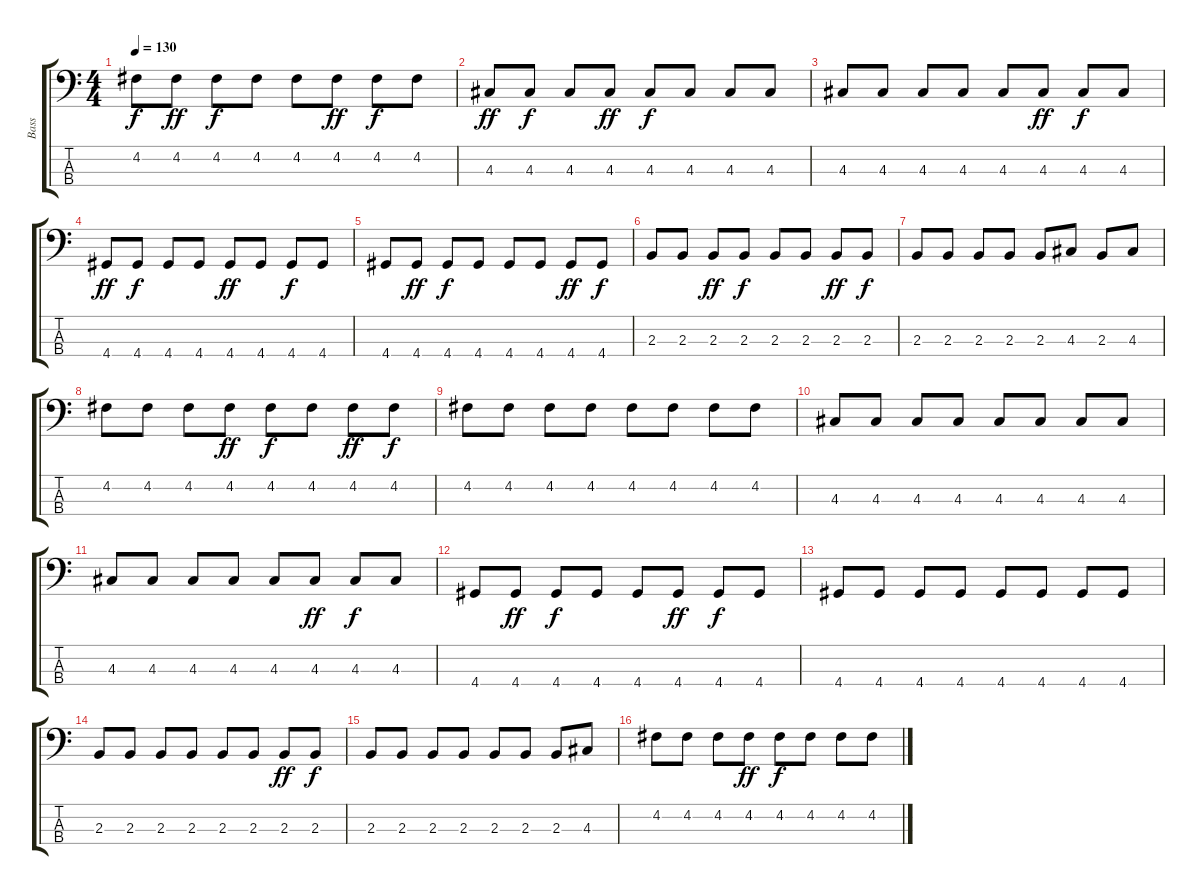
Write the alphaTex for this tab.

\track ("Bass" "Bass") {instrument electricbassfinger}
\staff {score tabs}
\tuning (G2 D2 A1 E1) {hide}
\ts (4 4)
\tempo 130
\clef f4
\ks c
4.2.8{dy f} 4.2.8{dy ff} 4.2.8{dy f} 4.2.8 4.2.8 4.2.8{dy ff} 4.2.8{dy f} 4.2.8 |
4.3.8{dy ff} 4.3.8{dy f} 4.3.8 4.3.8{dy ff} 4.3.8{dy f} 4.3.8 4.3.8 4.3.8 |
4.3.8 4.3.8 4.3.8 4.3.8 4.3.8 4.3.8{dy ff} 4.3.8{dy f} 4.3.8 |
4.4.8{dy ff} 4.4.8{dy f} 4.4.8 4.4.8 4.4.8{dy ff} 4.4.8 4.4.8{dy f} 4.4.8 |
4.4.8 4.4.8{dy ff} 4.4.8{dy f} 4.4.8 4.4.8 4.4.8 4.4.8{dy ff} 4.4.8{dy f} |
2.3.8 2.3.8 2.3.8{dy ff} 2.3.8{dy f} 2.3.8 2.3.8 2.3.8{dy ff} 2.3.8{dy f} |
2.3.8 2.3.8 2.3.8 2.3.8 2.3.8 4.3.8 2.3.8 4.3.8 |
4.2.8 4.2.8 4.2.8 4.2.8{dy ff} 4.2.8{dy f} 4.2.8 4.2.8{dy ff} 4.2.8{dy f} |
4.2.8 4.2.8 4.2.8 4.2.8 4.2.8 4.2.8 4.2.8 4.2.8 |
4.3.8 4.3.8 4.3.8 4.3.8 4.3.8 4.3.8 4.3.8 4.3.8 |
4.3.8 4.3.8 4.3.8 4.3.8 4.3.8 4.3.8{dy ff} 4.3.8{dy f} 4.3.8 |
4.4.8 4.4.8{dy ff} 4.4.8{dy f} 4.4.8 4.4.8 4.4.8{dy ff} 4.4.8{dy f} 4.4.8 |
4.4.8 4.4.8 4.4.8 4.4.8 4.4.8 4.4.8 4.4.8 4.4.8 |
2.3.8 2.3.8 2.3.8 2.3.8 2.3.8 2.3.8 2.3.8{dy ff} 2.3.8{dy f} |
2.3.8 2.3.8 2.3.8 2.3.8 2.3.8 2.3.8 2.3.8 4.3.8 |
4.2.8 4.2.8 4.2.8 4.2.8{dy ff} 4.2.8{dy f} 4.2.8 4.2.8 4.2.8
